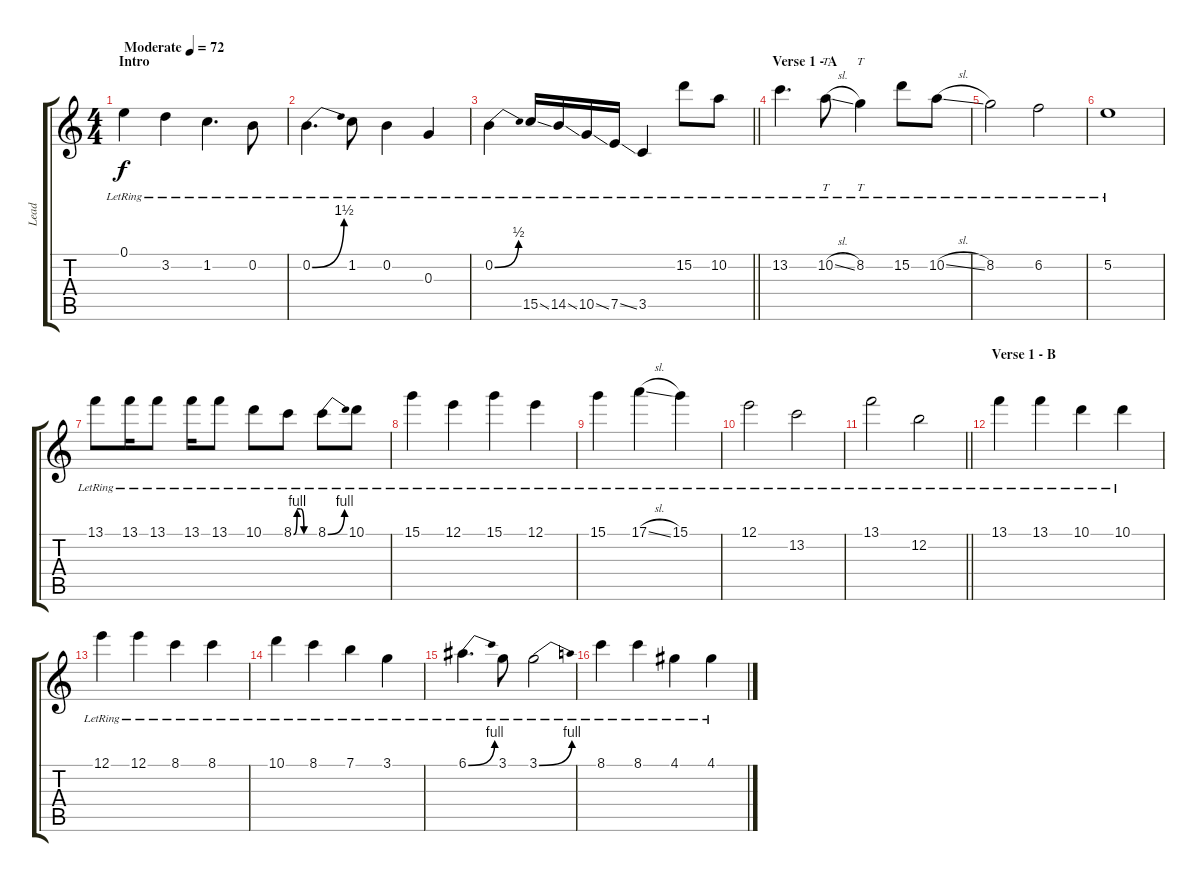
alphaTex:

\track ("Lead" "Lead") {instrument electricguitarjazz}
\staff {score tabs}
\tuning (E4 B3 G3 D3 A2 E2) {hide}
\ts (4 4)
\section ("" "Intro")
\tempo (72 "Moderate")
\clef g2
\ks c
0.1{lr}.4{dy f instrument electricguitarjazz} 3.2{lr}.4 1.2{lr}.4{d} 0.2{lr}.8 |
0.2{be (bend 0 0 60 6) lr}.4{d} 1.2{lr}.8 0.2{lr}.4 0.3{lr}.4 |
\barLineRight lightlight
0.2{be (bend 0 0 60 2) lr}.4 15.5{ss lr}.16 14.5{ss lr}.16 10.5{ss lr}.16 7.5{ss lr}.16 3.5{lr}.4 15.2{lr}.8 10.2{lr}.8 |
\section ("" "Verse 1 - A")
13.2{lr}.4{d} 10.2{sl lr}.8{tt} 8.2{lr}.4{tt} 15.2{lr}.8 10.2{sl lr}.8 |
8.2{lr}.2 6.2{lr}.2 |
5.2{lr}.1 |
13.1{lr}.8 13.1{lr}.16 13.1{lr}.8 13.1{lr}.16 13.1{lr}.8 10.1{lr}.8 8.1{be (custom 0 0 10 4 20 4 30 0 60 0) lr}.8 8.1{be (bend 0 0 60 4) lr}.8 10.1{lr}.8 |
15.1{lr}.4 12.1{lr}.4 15.1{lr}.4 12.1{lr}.4 |
15.1{lr}.4 17.1{sl lr}.4 15.1{lr}.4 |
12.1{lr}.2 13.2{lr}.2 |
\barLineRight lightlight
13.1{lr}.2 12.2{lr}.2 |
\section ("" "Verse 1 - B")
13.1{lr}.4 13.1{lr}.4 10.1{lr}.4 10.1{lr}.4 |
12.1{lr}.4 12.1{lr}.4 8.1{lr}.4 8.1{lr}.4 |
10.1{lr}.4 8.1{lr}.4 7.1{lr}.4 3.1{lr}.4 |
6.1{be (bend 0 0 60 4) lr}.4{d} 3.1{lr}.8 3.1{be (bend 0 0 60 4) lr}.2 |
8.1{lr}.4 8.1{lr}.4 4.1{lr}.4 4.1{lr}.4
